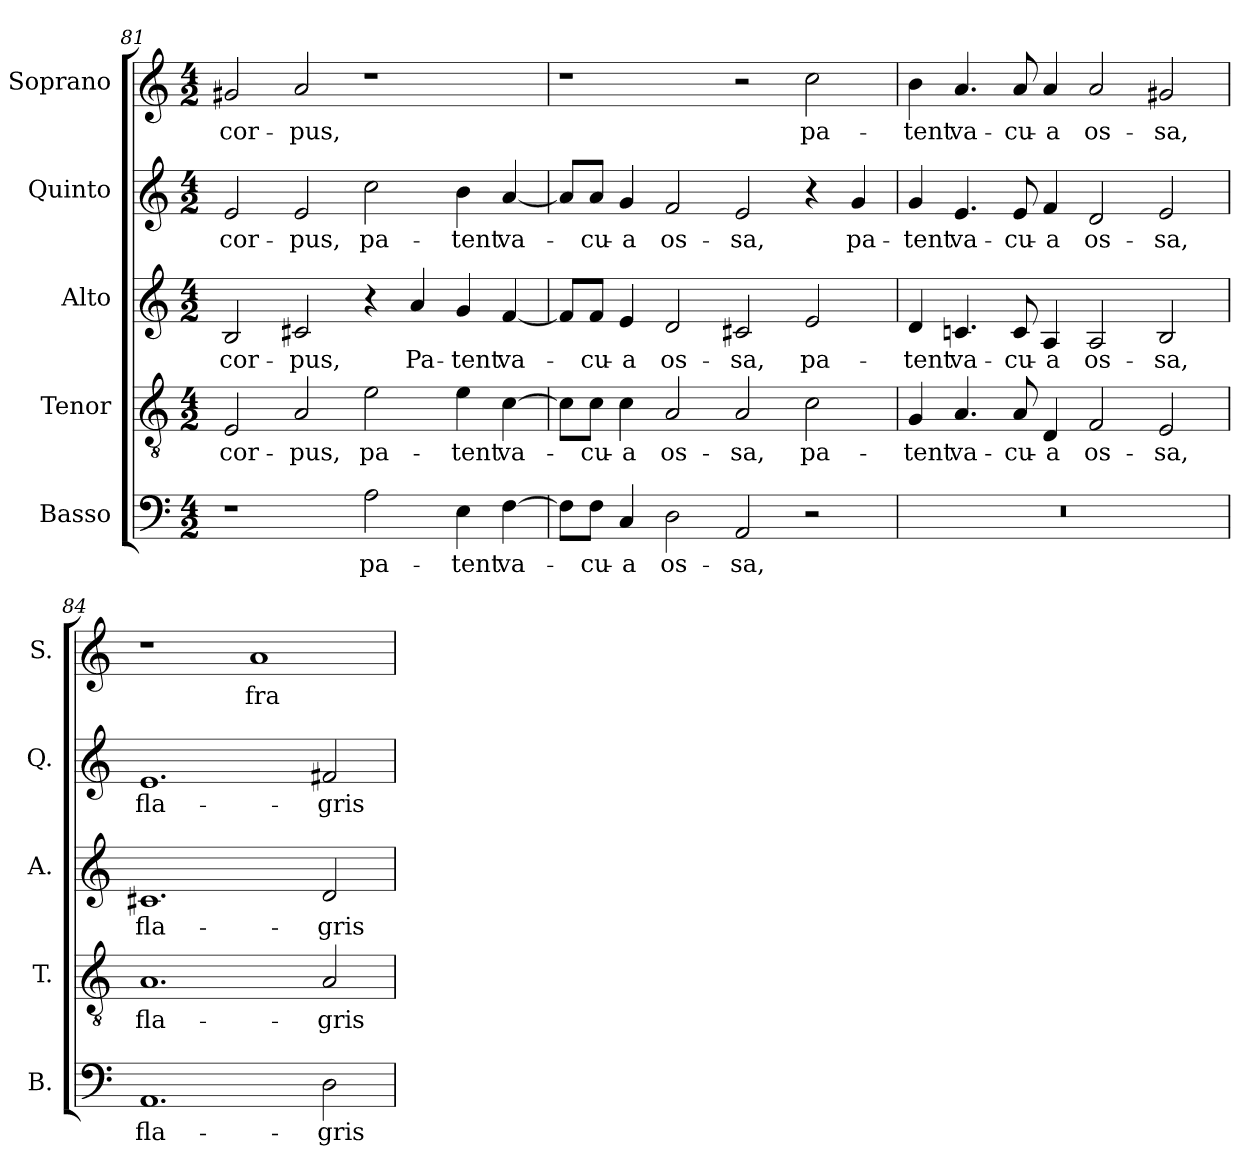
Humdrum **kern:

**kern	**text	**kern	**text	**kern	**text	**kern	**text	**kern	**text
*part5	*part5	*part4	*part4	*part3	*part3	*part2	*part2	*part1	*part1
*staff5	*staff5	*staff4	*staff4	*staff3	*staff3	*staff2	*staff2	*staff1	*staff1
*I"Basso	*	*I"Tenor	*	*I"Alto	*	*I"Quinto	*	*I"Soprano	*
*I'B.	*	*I'T.	*	*I'A.	*	*I'Q.	*	*I'S.	*
*clefF4	*	*clefGv2	*	*clefG2	*	*clefG2	*	*clefG2	*
*	*	*ITrd7c12	*	*	*	*	*	*	*
*k[]	*	*k[]	*	*k[]	*	*k[]	*	*k[]	*
*C:	*	*C:	*	*C:	*	*C:	*	*C:	*
*M4/2	*	*M4/2	*	*M4/2	*	*M4/2	*	*M4/2	*
=81	=81	=81	=81	=81	=81	=81	=81	=81	=81
!	!	!	!LO:LY:b:color=#000000	!	!	!	!	!	!
!	!	!	!	!	!LO:LY:b:color=#000000	!	!	!	!
!	!	!	!	!	!	!	!LO:LY:b:color=#000000	!	!
!	!	!	!	!	!	!	!	!	!LO:LY:b:color=#000000
1r	.	2EEi/	cor-	2Bi/	cor-	2ei/	cor-	2g#Xi/	cor-
!	!	!	!LO:LY:b:color=#000000	!	!	!	!	!	!
!	!	!	!	!	!LO:LY:b:color=#000000	!	!	!	!
!	!	!	!	!	!	!	!LO:LY:b:color=#000000	!	!
!	!	!	!	!	!	!	!	!	!LO:LY:b:color=#000000
.	.	2AAi/	-pus,	2c#Xi/	-pus,	2ei/	-pus,	2ai/	-pus,
!	!LO:LY:b:color=#000000	!	!	!	!	!	!	!	!
!	!	!	!LO:LY:b:color=#000000	!	!	!	!	!	!
!	!	!	!	!	!	!	!LO:LY:b:color=#000000	!	!
2Ai\	pa-	2Ei\	pa-	4r	.	2cci\	pa-	1r	.
!	!	!	!	!	!LO:LY:b:color=#000000	!	!	!	!
.	.	.	.	4ai/	Pa-	.	.	.	.
!	!LO:LY:b:color=#000000	!	!	!	!	!	!	!	!
!	!	!	!LO:LY:b:color=#000000	!	!	!	!	!	!
!	!	!	!	!	!LO:LY:b:color=#000000	!	!	!	!
!	!	!	!	!	!	!	!LO:LY:b:color=#000000	!	!
4Ei\	-tent	4Ei\	-tent	4gi/	-tent	4bi\	-tent	.	.
!	!LO:LY:b:color=#000000	!	!	!	!	!	!	!	!
!	!	!	!LO:LY:b:color=#000000	!	!	!	!	!	!
!	!	!	!	!	!LO:LY:b:color=#000000	!	!	!	!
!	!	!	!	!	!	!	!LO:LY:b:color=#000000	!	!
[4Fi\	va-	[4Ci\	va-	[4fi/	va-	[4ai/	va-	.	.
!!LO:LB:g=z
=82	=82	=82	=82	=82	=82	=82	=82	=82	=82
8Fi\L]	.	8Ci\L]	.	8fi/L]	.	8ai/L]	.	1r	.
!	!LO:LY:b:color=#000000	!	!	!	!	!	!	!	!
!	!	!	!LO:LY:b:color=#000000	!	!	!	!	!	!
!	!	!	!	!	!LO:LY:b:color=#000000	!	!	!	!
!	!	!	!	!	!	!	!LO:LY:b:color=#000000	!	!
8Fi\J	-cu-	8Ci\J	-cu-	8fi/J	-cu-	8ai/J	-cu-	.	.
!	!LO:LY:b:color=#000000	!	!	!	!	!	!	!	!
!	!	!	!LO:LY:b:color=#000000	!	!	!	!	!	!
!	!	!	!	!	!LO:LY:b:color=#000000	!	!	!	!
!	!	!	!	!	!	!	!LO:LY:b:color=#000000	!	!
4Ci/	-a	4Ci\	-a	4ei/	-a	4gi/	-a	.	.
!	!LO:LY:b:color=#000000	!	!	!	!	!	!	!	!
!	!	!	!LO:LY:b:color=#000000	!	!	!	!	!	!
!	!	!	!	!	!LO:LY:b:color=#000000	!	!	!	!
!	!	!	!	!	!	!	!LO:LY:b:color=#000000	!	!
2Di\	os-	2AAi/	os-	2di/	os-	2fi/	os-	.	.
!	!LO:LY:b:color=#000000	!	!	!	!	!	!	!	!
!	!	!	!LO:LY:b:color=#000000	!	!	!	!	!	!
!	!	!	!	!	!LO:LY:b:color=#000000	!	!	!	!
!	!	!	!	!	!	!	!LO:LY:b:color=#000000	!	!
2AAi/	-sa,	2AAi/	-sa,	2c#Xi/	-sa,	2ei/	-sa,	2r	.
!	!	!	!LO:LY:b:color=#000000	!	!	!	!	!	!
!	!	!	!	!	!LO:LY:b:color=#000000	!	!	!	!
!	!	!	!	!	!	!	!	!	!LO:LY:b:color=#000000
2r	.	2Ci\	pa-	2ei/	pa-	4r	.	2cci\	pa-
!	!	!	!	!	!	!	!LO:LY:b:color=#000000	!	!
.	.	.	.	.	.	4gi/	pa-	.	.
=83	=83	=83	=83	=83	=83	=83	=83	=83	=83
!LO:N:vis=1	!	!	!	!	!	!	!	!	!
!	!	!	!LO:LY:b:color=#000000	!	!	!	!	!	!
!	!	!	!	!	!LO:LY:b:color=#000000	!	!	!	!
!	!	!	!	!	!	!	!LO:LY:b:color=#000000	!	!
!	!	!	!	!	!	!	!	!	!LO:LY:b:color=#000000
0r	.	4GGi/	-tent	4di/	-tent	4gi/	-tent	4bi\	-tent
!	!	!	!LO:LY:b:color=#000000	!	!	!	!	!	!
!	!	!	!	!	!LO:LY:b:color=#000000	!	!	!	!
!	!	!	!	!	!	!	!LO:LY:b:color=#000000	!	!
!	!	!	!	!	!	!	!	!	!LO:LY:b:color=#000000
.	.	4.AAi/	va-	4.cni/	va-	4.ei/	va-	4.ai/	va-
!	!	!	!LO:LY:b:color=#000000	!	!	!	!	!	!
!	!	!	!	!	!LO:LY:b:color=#000000	!	!	!	!
!	!	!	!	!	!	!	!LO:LY:b:color=#000000	!	!
!	!	!	!	!	!	!	!	!	!LO:LY:b:color=#000000
.	.	8AAi/	-cu-	8ci/	-cu-	8ei/	-cu-	8ai/	-cu-
!	!	!	!LO:LY:b:color=#000000	!	!	!	!	!	!
!	!	!	!	!	!LO:LY:b:color=#000000	!	!	!	!
!	!	!	!	!	!	!	!LO:LY:b:color=#000000	!	!
!	!	!	!	!	!	!	!	!	!LO:LY:b:color=#000000
.	.	4DDi/	-a	4Ai/	-a	4fi/	-a	4ai/	-a
!	!	!	!LO:LY:b:color=#000000	!	!	!	!	!	!
!	!	!	!	!	!LO:LY:b:color=#000000	!	!	!	!
!	!	!	!	!	!	!	!LO:LY:b:color=#000000	!	!
!	!	!	!	!	!	!	!	!	!LO:LY:b:color=#000000
.	.	2FFi/	os-	2Ai/	os-	2di/	os-	2ai/	os-
!	!	!	!LO:LY:b:color=#000000	!	!	!	!	!	!
!	!	!	!	!	!LO:LY:b:color=#000000	!	!	!	!
!	!	!	!	!	!	!	!LO:LY:b:color=#000000	!	!
!	!	!	!	!	!	!	!	!	!LO:LY:b:color=#000000
.	.	2EEi/	-sa,	2Bi/	-sa,	2ei/	-sa,	2g#Xi/	-sa,
=84	=84	=84	=84	=84	=84	=84	=84	=84	=84
!	!LO:LY:b:color=#000000	!	!	!	!	!	!	!	!
!	!	!	!LO:LY:b:color=#000000	!	!	!	!	!	!
!	!	!	!	!	!LO:LY:b:color=#000000	!	!	!	!
!	!	!	!	!	!	!	!LO:LY:b:color=#000000	!	!
1.AAi	fla-	1.AAi	fla-	1.c#Xi	fla-	1.ei	fla-	1r	.
!	!	!	!	!	!	!	!	!	!LO:LY:b:color=#000000
.	.	.	.	.	.	.	.	1ai	fra-
!	!LO:LY:b:color=#000000	!	!	!	!	!	!	!	!
!	!	!	!LO:LY:b:color=#000000	!	!	!	!	!	!
!	!	!	!	!	!LO:LY:b:color=#000000	!	!	!	!
!	!	!	!	!	!	!	!LO:LY:b:color=#000000	!	!
2Di\	-gris	2AAi/	-gris	2di/	-gris	2f#Xi/	-gris	.	.
=	=	=	=	=	=	=	=	=	=
*-	*-	*-	*-	*-	*-	*-	*-	*-	*-
